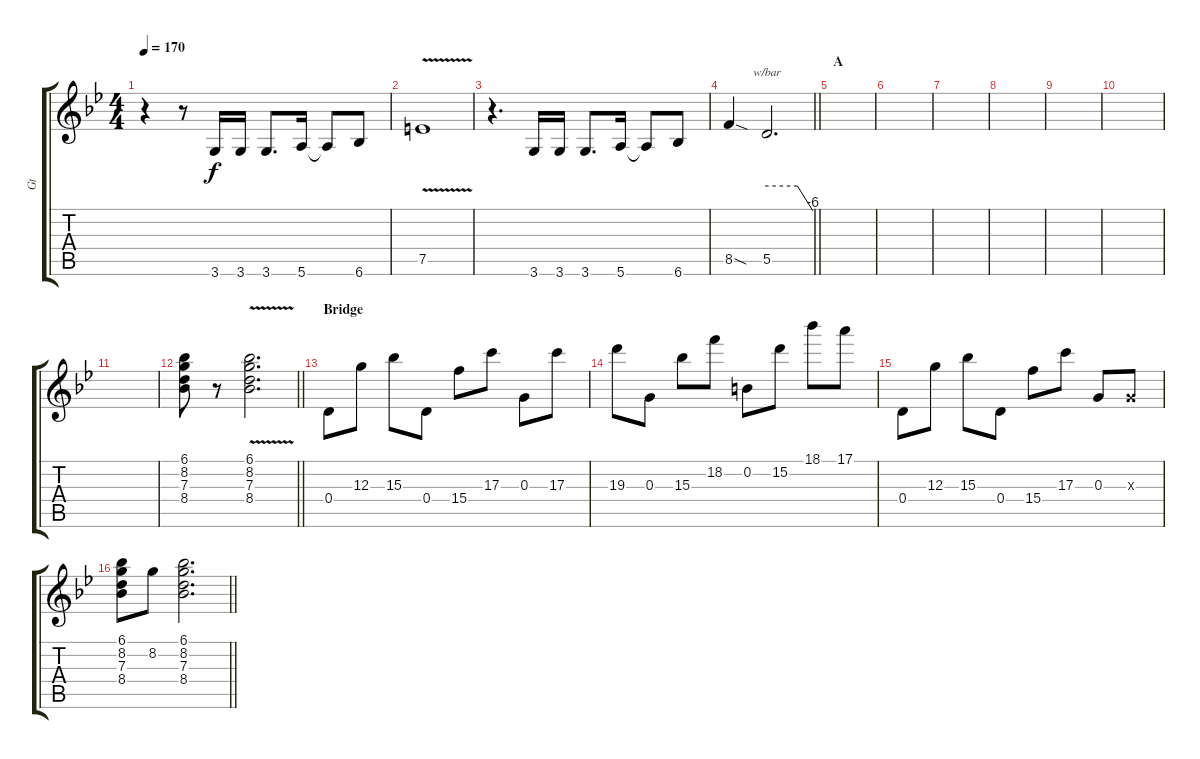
\track ("Gt" "Gt") {instrument distortionguitar}
\staff {score tabs}
\tuning (E4 B3 G3 D3 A2 E2) {hide}
\ts (4 4)
\tempo 170
\clef g2
\ks bb
r.4{dy f} r.8 3.6.16 3.6.16 3.6.8{d} 5.6.16 5.6{t}.8 6.6.8 |
7.5{v}.1 |
r.4{d} 3.6.16 3.6.16 3.6.8{d} 5.6.16 5.6{t}.8 6.6.8 |
\barLineRight lightlight
8.5{sod}.4 5.5.2{d tbe (custom default 0 0 40 0 60 -24)} |
\section ("" "A")
|
|
|
|
|
|
|
\barLineRight lightlight
(6.1 8.2 7.3 8.4).8 r.8 (6.1{v} 8.2{v} 7.3{v} 8.4{v}).2{d} |
\section ("" "Bridge")
0.4.8 12.3.8 15.3.8 0.4.8 15.4.8 17.3.8 0.3.8 17.3.8 |
19.3.8 0.3.8 15.3.8 18.2.8 0.2.8 15.2.8 18.1.8 17.1.8 |
0.4.8 12.3.8 15.3.8 0.4.8 15.4.8 17.3.8 0.3.8 0.3{x}.8 |
\barLineRight lightlight
(6.1 8.2 7.3 8.4).8 8.2.8 (6.1 8.2 7.3 8.4).2{d}
